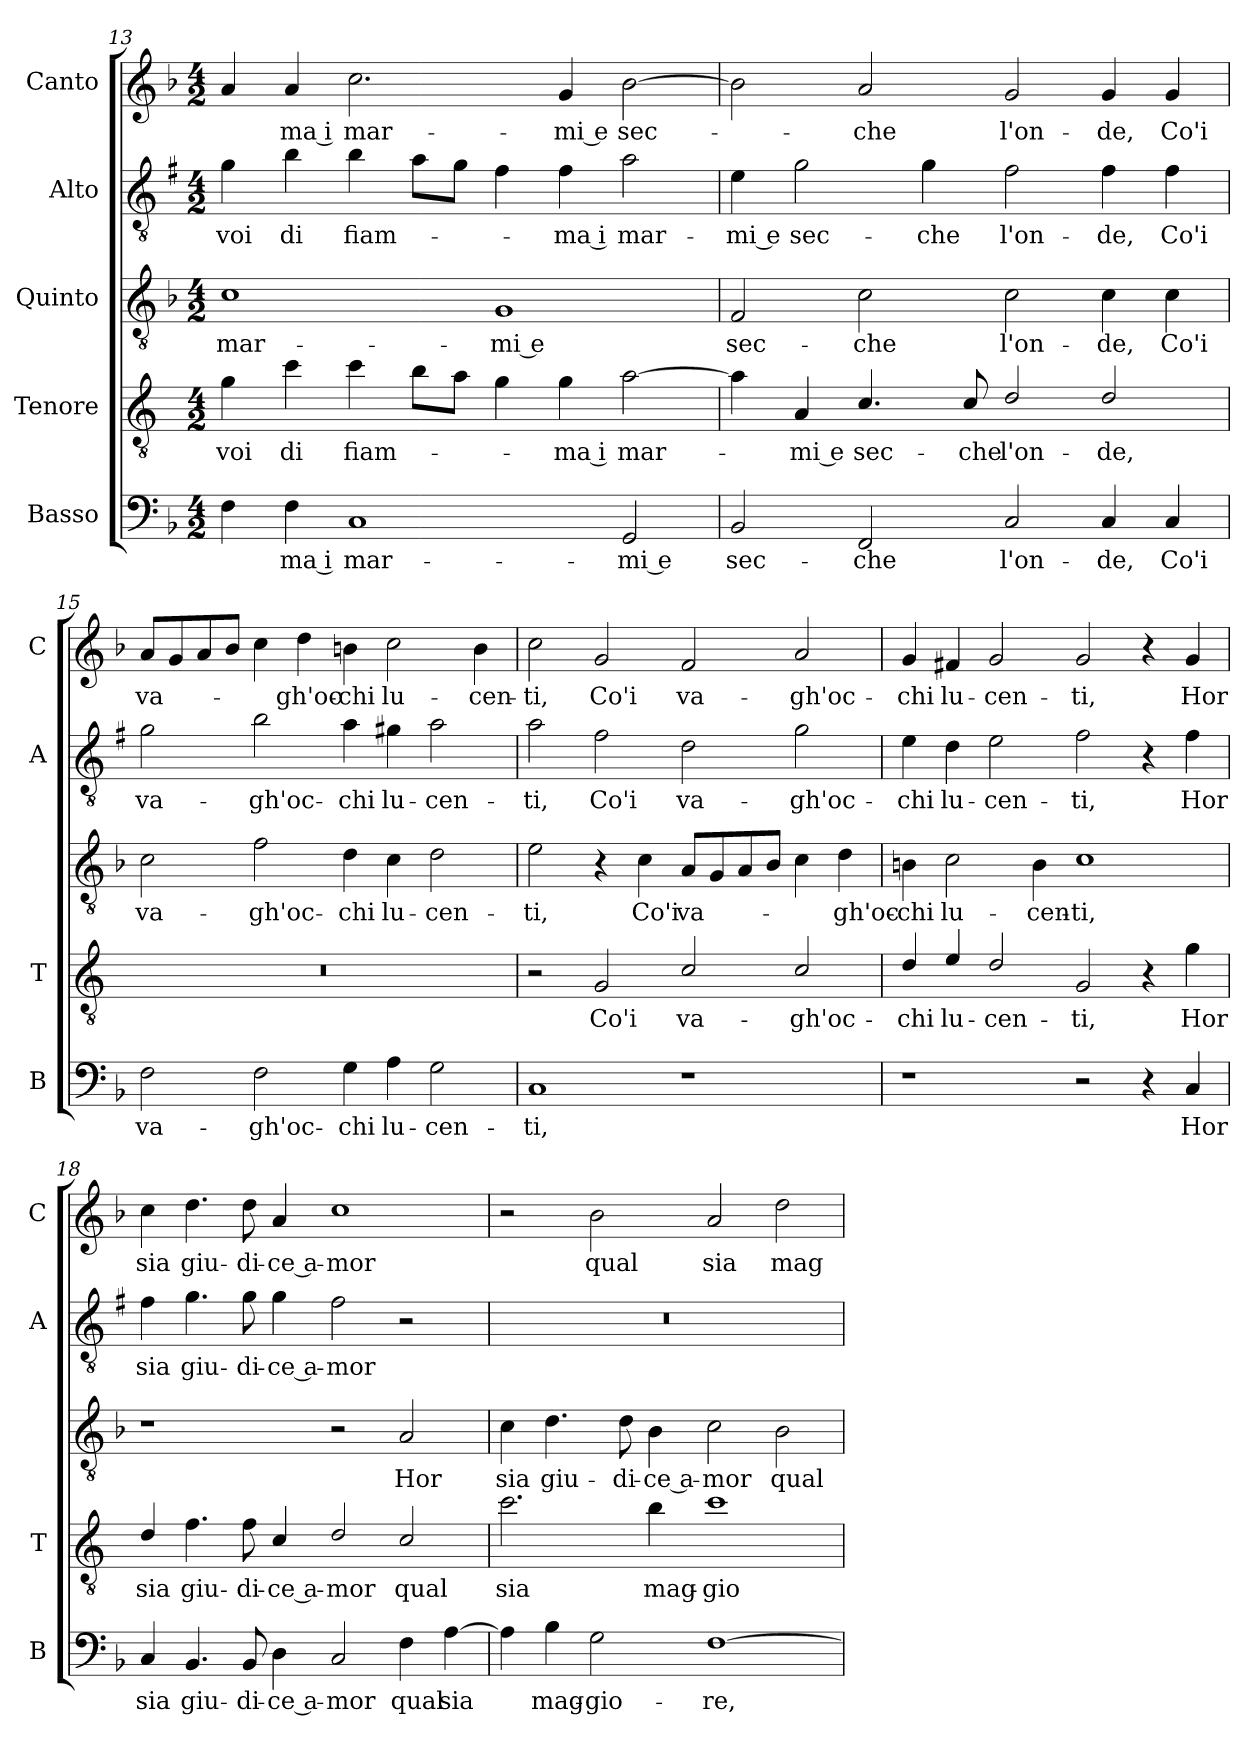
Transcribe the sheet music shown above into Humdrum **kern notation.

**kern	**text	**kern	**text	**kern	**text	**kern	**text	**kern	**text
*part5	*part5	*part4	*part4	*part3	*part3	*part2	*part2	*part1	*part1
*staff5	*staff5	*staff4	*staff4	*staff3	*staff3	*staff2	*staff2	*staff1	*staff1
*I"Basso	*	*I"Tenore	*	*I"Quinto	*	*I"Alto	*	*I"Canto	*
*I'B	*	*I'T	*	*	*	*I'A	*	*I'C	*
!!LO:LB:g=z
*clefF4	*	*clefGv2	*	*clefGv2	*	*clefGv2	*	*clefG2	*
*	*	*ITrd4c7	*	*	*	*ITrd1c2	*	*	*
*k[b-]	*	*k[b-]	*	*k[b-]	*	*k[b-]	*	*k[b-]	*
*F:	*	*F:	*	*F:	*	*F:	*	*F:	*
*M4/2	*	*M4/2	*	*M4/2	*	*M4/2	*	*M4/2	*
=13	=13	=13	=13	=13	=13	=13	=13	=13	=13
!	!	!	!LO:LY:b	!	!LO:LY:b	!	!LO:LY:b	!	!
4F\	.	4c\	voi	1c	mar-	4f\	voi	4a/	.
!	!LO:LY:b	!	!LO:LY:b	!	!	!	!LO:LY:b	!	!LO:LY:b
4F\	-ma i	4f\	di	.	.	4a\	di	4a/	-ma i
!	!LO:LY:b	!	!LO:LY:b	!	!	!	!LO:LY:b	!	!LO:LY:b
1C	mar-	4f\	fiam-	.	.	4a\	fiam-	2.cc\	mar-
.	.	8e\L	.	.	.	8g\L	.	.	.
.	.	8d\J	.	.	.	8f\J	.	.	.
!	!	!	!	!	!LO:LY:b	!	!	!	!
.	.	4c\	.	1G	-mi e	4e\	.	.	.
!	!	!	!LO:LY:b	!	!	!	!LO:LY:b	!	!LO:LY:b
.	.	4c\	-ma i	.	.	4e\	-ma i	4g/	-mi e
!	!LO:LY:b	!	!LO:LY:b	!	!	!	!LO:LY:b	!	!LO:LY:b
2GG/	-mi e	[2d\	mar-	.	.	2g\	mar-	[2b-\	sec-
=14	=14	=14	=14	=14	=14	=14	=14	=14	=14
!	!LO:LY:b	!	!	!	!LO:LY:b	!	!LO:LY:b	!	!
2BB-/	sec-	4d\]	.	2F/	sec-	4d\	-mi e	2b-\]	.
!	!	!	!LO:LY:b	!	!	!	!LO:LY:b	!	!
.	.	4D/	-mi e	.	.	2f\	sec-	.	.
!	!LO:LY:b	!	!LO:LY:b	!	!LO:LY:b	!	!	!	!LO:LY:b
2FF/	-che	4.F/	sec-	2c\	-che	.	.	2a/	-che
!	!	!	!	!	!	!	!LO:LY:b	!	!
.	.	.	.	.	.	4f\	-che	.	.
!	!	!	!LO:LY:b	!	!	!	!	!	!
.	.	8F/	-che	.	.	.	.	.	.
!	!LO:LY:b	!	!LO:LY:b	!	!LO:LY:b	!	!LO:LY:b	!	!LO:LY:b
2C/	l'on-	2G/	l'on-	2c\	l'on-	2e\	l'on-	2g/	l'on-
!	!LO:LY:b	!	!LO:LY:b	!	!LO:LY:b	!	!LO:LY:b	!	!LO:LY:b
4C/	-de,	2G/	-de,	4c\	-de,	4e\	-de,	4g/	-de,
!	!LO:LY:b	!	!	!	!LO:LY:b	!	!LO:LY:b	!	!LO:LY:b
4C/	Co'i	.	.	4c\	Co'i	4e\	Co'i	4g/	Co'i
=15	=15	=15	=15	=15	=15	=15	=15	=15	=15
!	!LO:LY:b	!	!	!	!LO:LY:b	!	!LO:LY:b	!	!LO:LY:b
2F\	va-	0r	.	2c\	va-	2f\	va-	8a/L	va-
.	.	.	.	.	.	.	.	8g/	.
.	.	.	.	.	.	.	.	8a/	.
.	.	.	.	.	.	.	.	8b-/J	.
!	!LO:LY:b	!	!	!	!LO:LY:b	!	!LO:LY:b	!	!
2F\	-gh'oc-	.	.	2f\	-gh'oc-	2a\	-gh'oc-	4cc\	.
!	!	!	!	!	!	!	!	!	!LO:LY:b
.	.	.	.	.	.	.	.	4dd\	-gh'oc-
!	!LO:LY:b	!	!	!	!LO:LY:b	!	!LO:LY:b	!	!LO:LY:b
4G\	-chi	.	.	4d\	-chi	4g\	-chi	4bn\	-chi
!	!LO:LY:b	!	!	!	!LO:LY:b	!	!LO:LY:b	!	!LO:LY:b
4A\	lu-	.	.	4c\	lu-	4f#X\	lu-	2cc\	lu-
!	!LO:LY:b	!	!	!	!LO:LY:b	!	!LO:LY:b	!	!
2G\	-cen-	.	.	2d\	-cen-	2g\	-cen-	.	.
!	!	!	!	!	!	!	!	!	!LO:LY:b
.	.	.	.	.	.	.	.	4b\	-cen-
!!LO:PB:g=z
=16	=16	=16	=16	=16	=16	=16	=16	=16	=16
!	!LO:LY:b	!	!	!	!LO:LY:b	!	!LO:LY:b	!	!LO:LY:b
1C	-ti,	2r	.	2e\	-ti,	2g\	-ti,	2cc\	-ti,
!	!	!	!LO:LY:b	!	!	!	!LO:LY:b	!	!LO:LY:b
.	.	2C/	Co'i	4r	.	2e\	Co'i	2g/	Co'i
!	!	!	!	!	!LO:LY:b	!	!	!	!
.	.	.	.	4c\	Co'i	.	.	.	.
!	!	!	!LO:LY:b	!	!LO:LY:b	!	!LO:LY:b	!	!LO:LY:b
1r	.	2F/	va-	8A/L	va-	2c\	va-	2f/	va-
.	.	.	.	8G/	.	.	.	.	.
.	.	.	.	8A/	.	.	.	.	.
.	.	.	.	8B-/J	.	.	.	.	.
!	!	!	!LO:LY:b	!	!	!	!LO:LY:b	!	!LO:LY:b
.	.	2F/	-gh'oc-	4c\	.	2f\	-gh'oc-	2a/	-gh'oc-
!	!	!	!	!	!LO:LY:b	!	!	!	!
.	.	.	.	4d\	-gh'oc-	.	.	.	.
=17	=17	=17	=17	=17	=17	=17	=17	=17	=17
!	!	!	!LO:LY:b	!	!LO:LY:b	!	!LO:LY:b	!	!LO:LY:b
1r	.	4G/	-chi	4Bn\	-chi	4d\	-chi	4g/	-chi
!	!	!	!LO:LY:b	!	!LO:LY:b	!	!LO:LY:b	!	!LO:LY:b
.	.	4A/	lu-	2c\	lu-	4c\	lu-	4f#X/	lu-
!	!	!	!LO:LY:b	!	!	!	!LO:LY:b	!	!LO:LY:b
.	.	2G/	-cen-	.	.	2d\	-cen-	2g/	-cen-
!	!	!	!	!	!LO:LY:b	!	!	!	!
.	.	.	.	4B\	-cen-	.	.	.	.
!	!	!	!LO:LY:b	!	!LO:LY:b	!	!LO:LY:b	!	!LO:LY:b
2r	.	2C/	-ti,	1c	-ti,	2e\	-ti,	2g/	-ti,
4r	.	4r	.	.	.	4r	.	4r	.
!	!LO:LY:b	!	!LO:LY:b	!	!	!	!LO:LY:b	!	!LO:LY:b
4C/	Hor	4c\	Hor	.	.	4e\	Hor	4g/	Hor
=18	=18	=18	=18	=18	=18	=18	=18	=18	=18
!	!LO:LY:b	!	!LO:LY:b	!	!	!	!LO:LY:b	!	!LO:LY:b
4C/	sia	4G/	sia	1r	.	4e\	sia	4cc\	sia
!	!LO:LY:b	!	!LO:LY:b	!	!	!	!LO:LY:b	!	!LO:LY:b
4.BB-/	giu-	4.B-\	giu-	.	.	4.f\	giu-	4.dd\	giu-
!	!LO:LY:b	!	!LO:LY:b	!	!	!	!LO:LY:b	!	!LO:LY:b
8BB-/	-di-	8B-\	-di-	.	.	8f\	-di-	8dd\	-di-
!	!LO:LY:b	!	!LO:LY:b	!	!	!	!LO:LY:b	!	!LO:LY:b
4D\	-ce a-	4F/	-ce a-	.	.	4f\	-ce a-	4a/	-ce a-
!	!LO:LY:b	!	!LO:LY:b	!	!	!	!LO:LY:b	!	!LO:LY:b
2C/	-mor	2G/	-mor	2r	.	2e\	-mor	1cc	-mor
!	!LO:LY:b	!	!LO:LY:b	!	!LO:LY:b	!	!	!	!
4F\	qual	2F/	qual	2A/	Hor	2r	.	.	.
!	!LO:LY:b	!	!	!	!	!	!	!	!
[4A\	sia	.	.	.	.	.	.	.	.
=19	=19	=19	=19	=19	=19	=19	=19	=19	=19
!	!	!	!LO:LY:b	!	!LO:LY:b	!	!	!	!
4A\]	.	2.f\	sia	4c\	sia	0r	.	2r	.
!	!LO:LY:b	!	!	!	!LO:LY:b	!	!	!	!
4B-\	mag-	.	.	4.d\	giu-	.	.	.	.
!	!LO:LY:b	!	!	!	!	!	!	!	!LO:LY:b
2G\	-gio-	.	.	.	.	.	.	2b-\	qual
!	!	!	!	!	!LO:LY:b	!	!	!	!
.	.	.	.	8d\	-di-	.	.	.	.
!	!	!	!LO:LY:b	!	!LO:LY:b	!	!	!	!
.	.	4e\	mag-	4B-\	-ce a-	.	.	.	.
!	!LO:LY:b	!	!LO:LY:b	!	!LO:LY:b	!	!	!	!LO:LY:b
[1F	-re,	1f	-gio-	2c\	-mor	.	.	2a/	sia
!	!	!	!	!	!LO:LY:b	!	!	!	!LO:LY:b
.	.	.	.	2B-\	qual	.	.	2dd\	mag-
=	=	=	=	=	=	=	=	=	=
*-	*-	*-	*-	*-	*-	*-	*-	*-	*-
